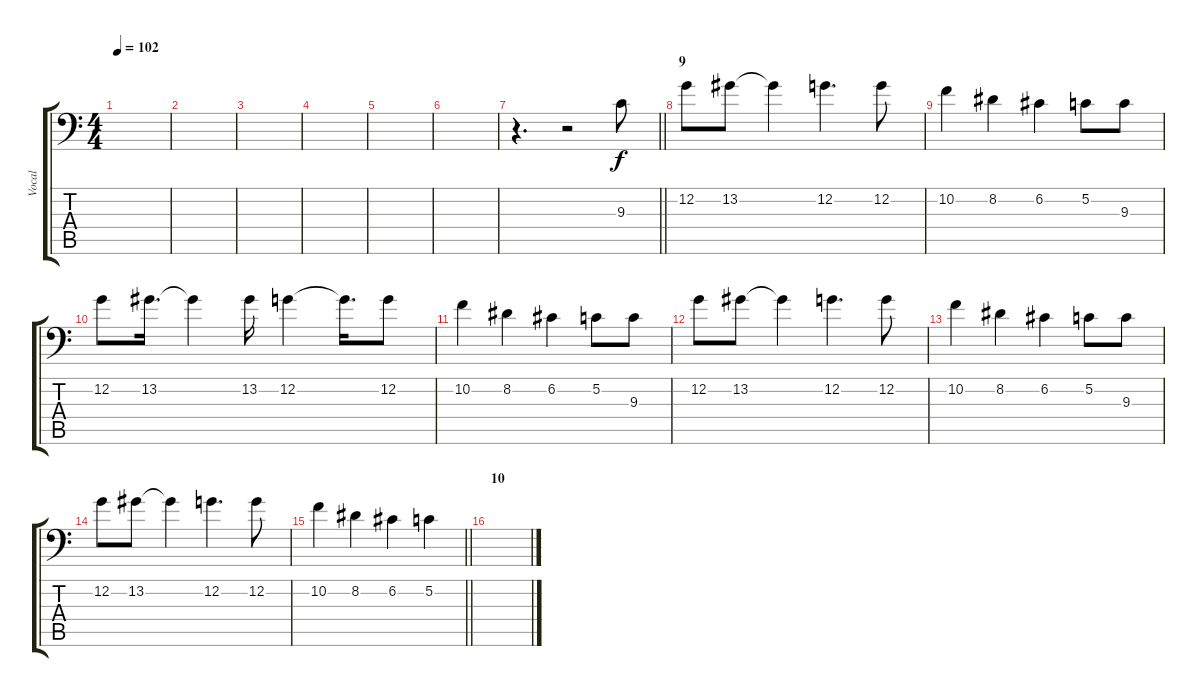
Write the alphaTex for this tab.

\track ("Vocal" "Vocal") {instrument drawbarorgan}
\staff {score tabs}
\tuning (C4 G3 Eb3 Bb2 F2 Bb1) {hide}
\ts (4 4)
\tempo 102
\clef f4
\ks c
|
|
|
|
|
|
\barLineRight lightlight
r.4{d} r.2 9.3.8 |
\section ("" "9")
12.2.8 13.2.8 13.2{t}.4 12.2.4{d} 12.2.8 |
10.2.4 8.2.4 6.2.4 5.2.8 9.3.8 |
12.2.8 13.2.16{d} 13.2{t}.4 13.2.16 12.2.4 12.2{t}.16{d} 12.2.8 |
10.2.4 8.2.4 6.2.4 5.2.8 9.3.8 |
12.2.8 13.2.8 13.2{t}.4 12.2.4{d} 12.2.8 |
10.2.4 8.2.4 6.2.4 5.2.8 9.3.8 |
12.2.8 13.2.8 13.2{t}.4 12.2.4{d} 12.2.8 |
\barLineRight lightlight
10.2.4 8.2.4 6.2.4 5.2.4 |
\section ("" "10")
